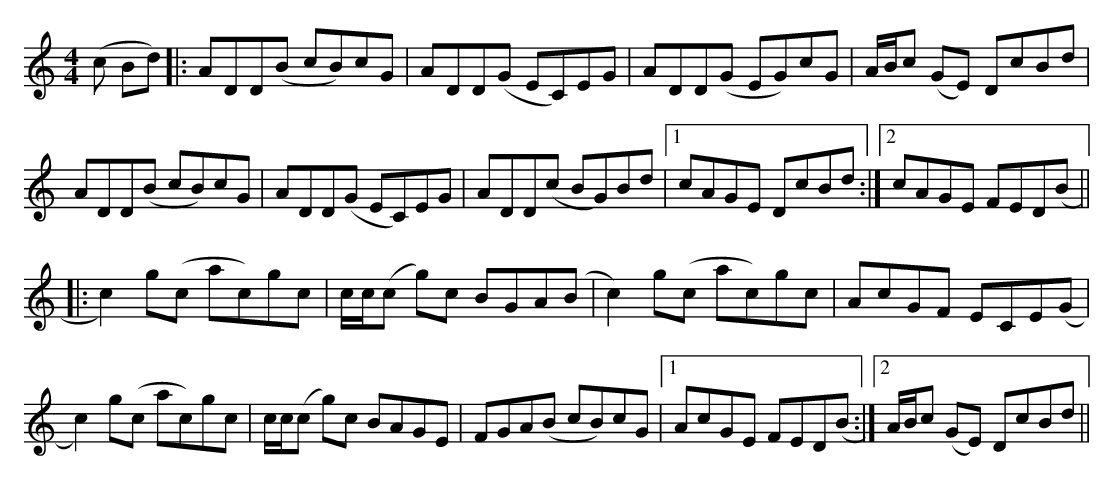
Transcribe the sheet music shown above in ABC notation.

X:1
M:4/4
K:Ddor
(c Bd)|:ADD(B cB)cG|ADD(G EC)EG|ADD(G EG)cG|A/B/c (GE) DcBd|
ADD(B cB)cG|ADD(G EC)EG|ADD(c BG)Bd|1 cAGE DcBd:|2 cAGE FED(B||
|:c2)g(c ac)gc|c/c/(c g)c BGA(B|c2) g(c ac)gc|AcGF ECE(G|
c2) g(c ac)gc|c/c/(c g)c BAGE|FGA(B cB)cG|1 AcGE FED(B:|2 A/B/c (GE) DcBd||
